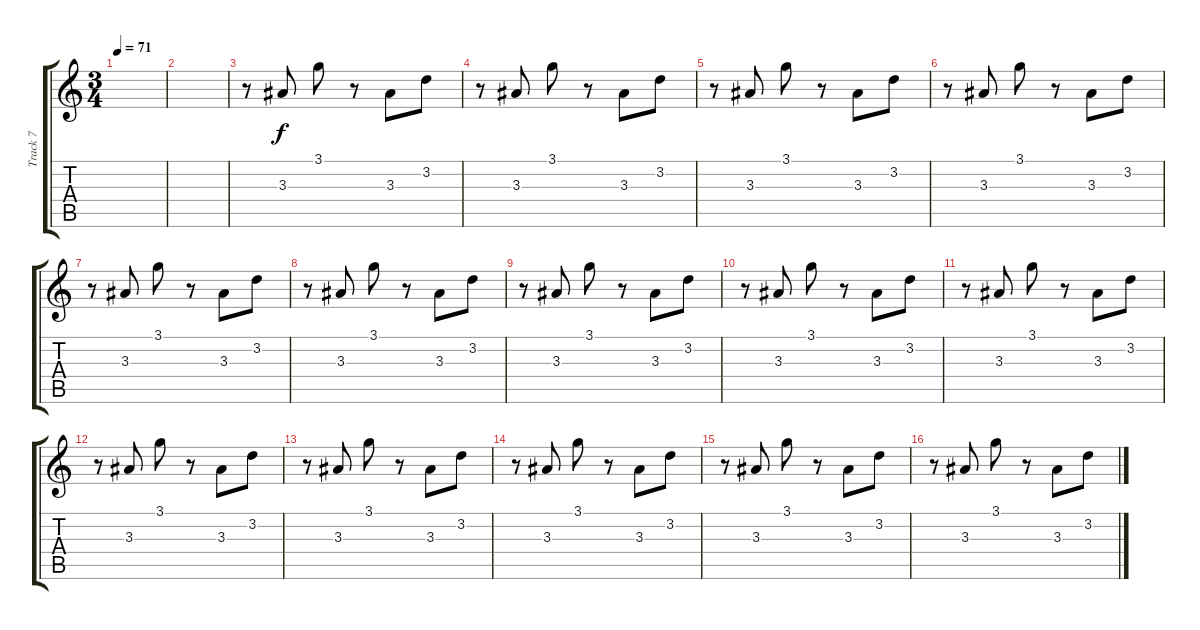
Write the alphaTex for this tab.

\track ("Track 7" "Track 7") {instrument distortionguitar}
\staff {score tabs}
\tuning (E4 B3 G3 D3 A2 E2) {hide}
\ts (3 4)
\tempo 71
\clef g2
\ks c
|
|
r.8 3.3.8 3.1.8 r.8 3.3.8 3.2.8 |
r.8 3.3.8 3.1.8 r.8 3.3.8 3.2.8 |
r.8 3.3.8 3.1.8 r.8 3.3.8 3.2.8 |
r.8 3.3.8 3.1.8 r.8 3.3.8 3.2.8 |
r.8 3.3.8 3.1.8 r.8 3.3.8 3.2.8 |
r.8 3.3.8 3.1.8 r.8 3.3.8 3.2.8 |
r.8 3.3.8 3.1.8 r.8 3.3.8 3.2.8 |
r.8 3.3.8 3.1.8 r.8 3.3.8 3.2.8 |
r.8 3.3.8 3.1.8 r.8 3.3.8 3.2.8 |
r.8 3.3.8 3.1.8 r.8 3.3.8 3.2.8 |
r.8 3.3.8 3.1.8 r.8 3.3.8 3.2.8 |
r.8 3.3.8 3.1.8 r.8 3.3.8 3.2.8 |
r.8 3.3.8 3.1.8 r.8 3.3.8 3.2.8 |
r.8 3.3.8 3.1.8 r.8 3.3.8 3.2.8
